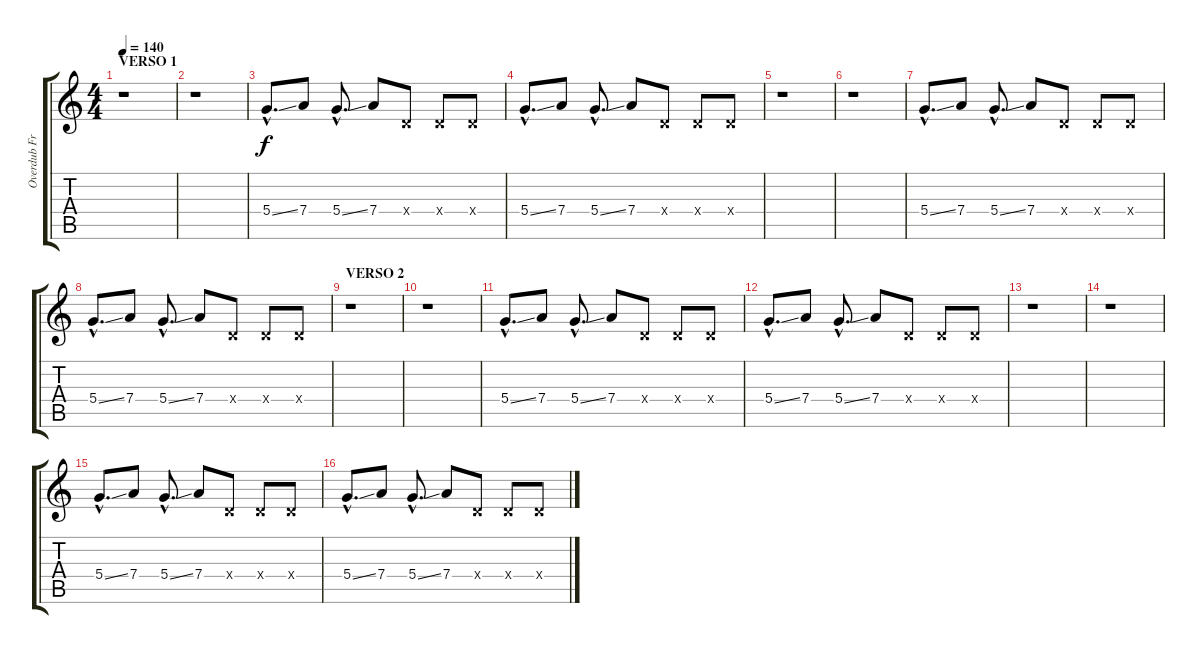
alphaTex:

\track ("Overdub Franz" "Overdub Fr") {instrument distortionguitar}
\staff {score tabs}
\tuning (E4 B3 G3 D3 A2 E2) {hide}
\ts (4 4)
\section ("" "VERSO 1")
\tempo 140
\clef g2
\ks c
r.1{dy f} |
r.1 |
5.4{ss hac}.8{d} 7.4.8 5.4{ss hac}.8{d} 7.4.8 0.4{x}.8 0.4{x}.8 0.4{x}.8 |
5.4{ss hac}.8{d} 7.4.8 5.4{ss hac}.8{d} 7.4.8 0.4{x}.8 0.4{x}.8 0.4{x}.8 |
r.1 |
r.1 |
5.4{ss hac}.8{d} 7.4.8 5.4{ss hac}.8{d} 7.4.8 0.4{x}.8 0.4{x}.8 0.4{x}.8 |
5.4{ss hac}.8{d} 7.4.8 5.4{ss hac}.8{d} 7.4.8 0.4{x}.8 0.4{x}.8 0.4{x}.8 |
\section ("" "VERSO 2")
r.1 |
r.1 |
5.4{ss hac}.8{d} 7.4.8 5.4{ss hac}.8{d} 7.4.8 0.4{x}.8 0.4{x}.8 0.4{x}.8 |
5.4{ss hac}.8{d} 7.4.8 5.4{ss hac}.8{d} 7.4.8 0.4{x}.8 0.4{x}.8 0.4{x}.8 |
r.1 |
r.1 |
5.4{ss hac}.8{d} 7.4.8 5.4{ss hac}.8{d} 7.4.8 0.4{x}.8 0.4{x}.8 0.4{x}.8 |
5.4{ss hac}.8{d} 7.4.8 5.4{ss hac}.8{d} 7.4.8 0.4{x}.8 0.4{x}.8 0.4{x}.8
